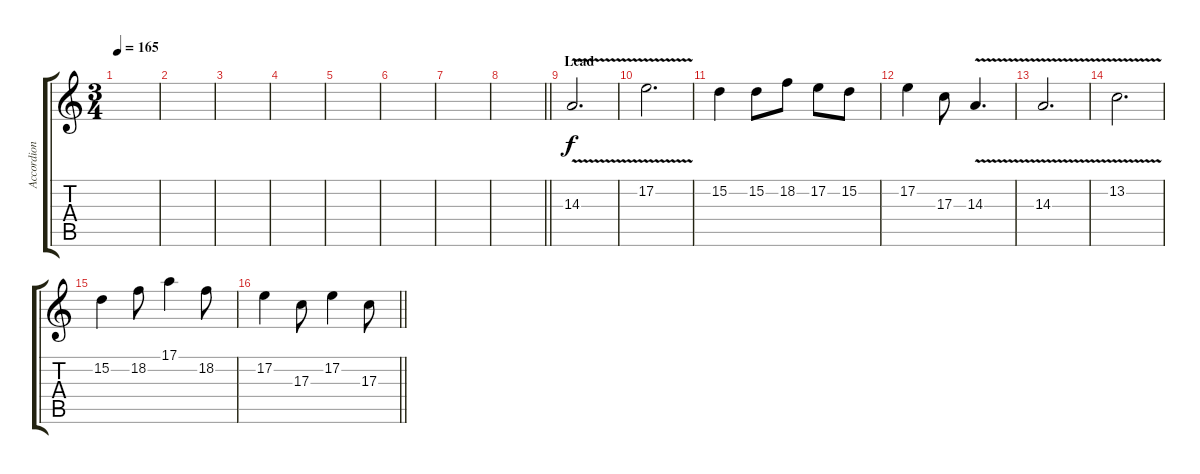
\track ("Accordion" "Accordion") {instrument accordion}
\staff {score tabs}
\tuning (E4 B3 G3 D3 A2 E2) {hide}
\ts (3 4)
\tempo 165
\clef g2
\ks c
|
|
|
|
|
|
|
\barLineRight lightlight
|
\section ("" "Lead")
14.3{v}.2{d volume 14} |
17.2{v}.2{d} |
15.2.4 15.2.8 18.2.8 17.2.8 15.2.8 |
17.2.4 17.3.8 14.3{v}.4{d} |
14.3{v}.2{d} |
13.2{v}.2{d} |
15.2.4 18.2.8 17.1.4 18.2.8 |
\barLineRight lightlight
17.2.4 17.3.8 17.2.4 17.3.8
